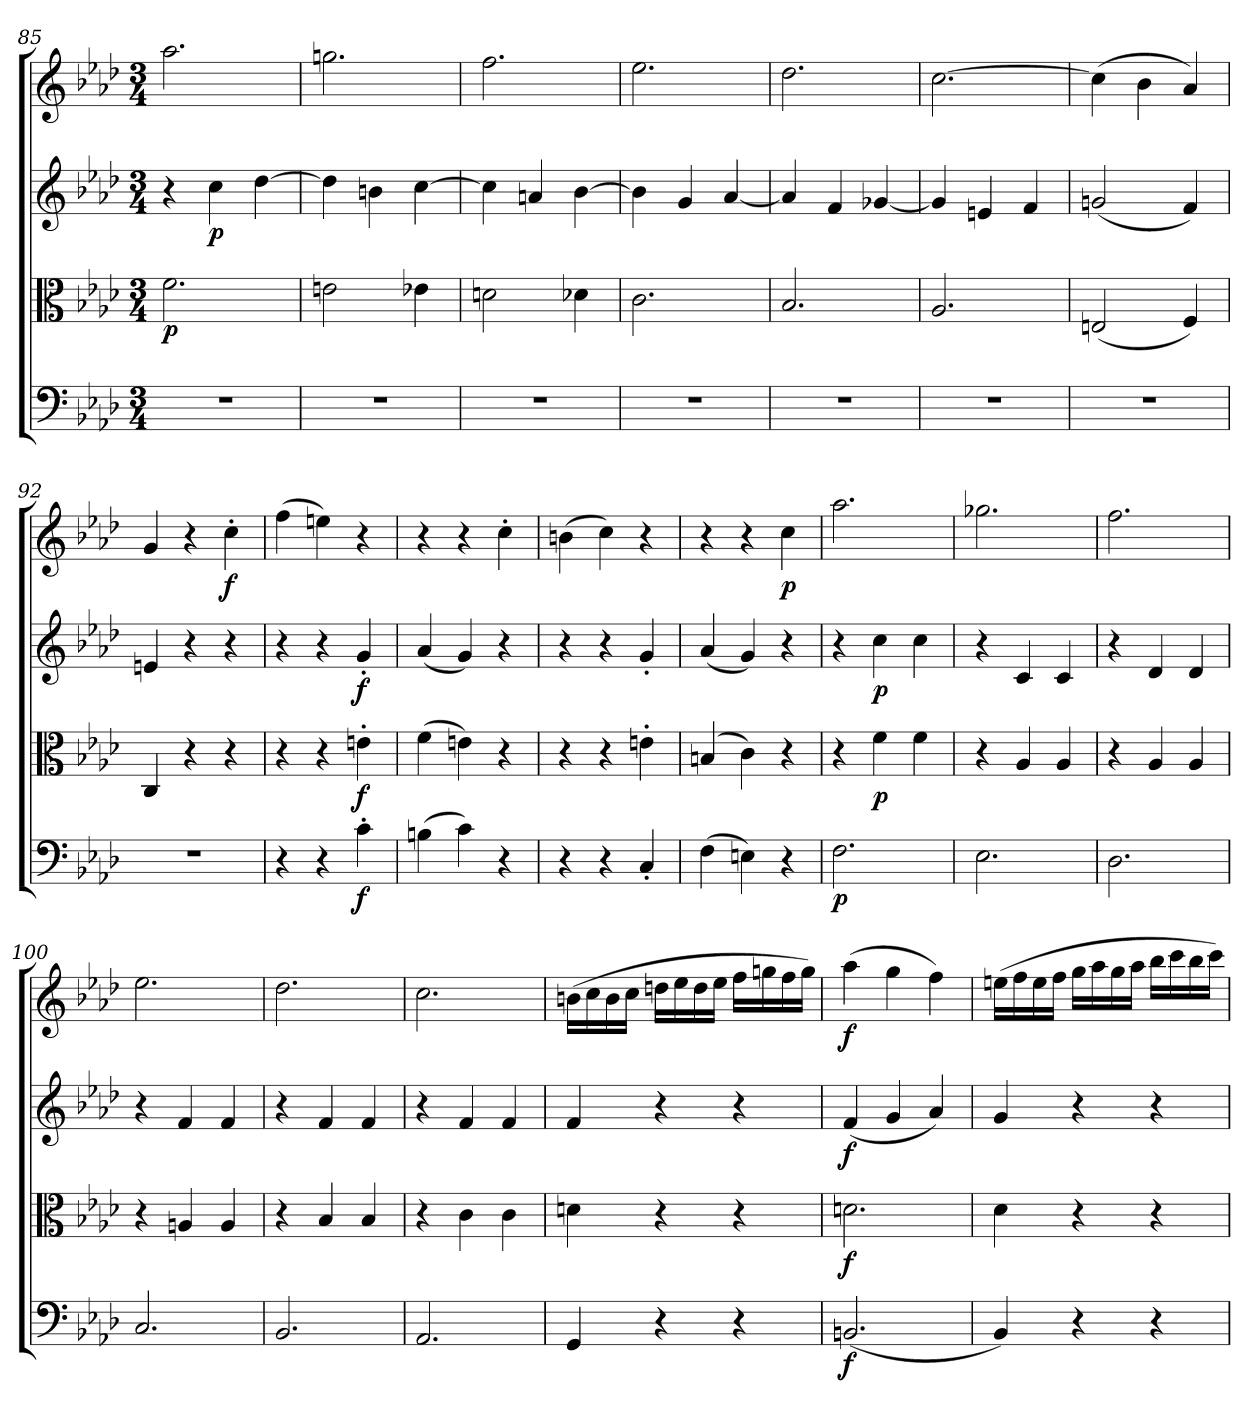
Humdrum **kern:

**kern	**dynam	**kern	**dynam	**kern	**dynam	**kern	**dynam
*part4	*part4	*part3	*part3	*part2	*part2	*part1	*part1
*staff4	*staff4	*staff3	*staff3	*staff2	*staff2	*staff1	*staff1
*clefF4	*	*clefC3	*	*clefG2	*	*clefG2	*
*k[b-e-a-d-]	*	*k[b-e-a-d-]	*	*k[b-e-a-d-]	*	*k[b-e-a-d-]	*
*f:	*	*f:	*	*f:	*	*f:	*
*M3/4	*	*M3/4	*	*M3/4	*	*M3/4	*
=85	=85	=85	=85	=85	=85	=85	=85
2.r	.	2.f\	p	4r	.	2.aa-\	.
.	.	.	.	4cc\	p	.	.
.	.	.	.	[4dd-\	.	.	.
=86	=86	=86	=86	=86	=86	=86	=86
2.r	.	2en\	.	4dd-\]	.	2.ggn\	.
.	.	.	.	4bn\	.	.	.
.	.	4e-X\	.	[4cc\	.	.	.
=87	=87	=87	=87	=87	=87	=87	=87
2.r	.	2dn\	.	4cc\]	.	2.ff\	.
.	.	.	.	4an/	.	.	.
.	.	4d-X\	.	[4b-\	.	.	.
=88	=88	=88	=88	=88	=88	=88	=88
2.r	.	2.c\	.	4b-\]	.	2.ee-\	.
.	.	.	.	4g/	.	.	.
.	.	.	.	[4a-/	.	.	.
=89	=89	=89	=89	=89	=89	=89	=89
2.r	.	2.B-/	.	4a-/]	.	2.dd-\	.
.	.	.	.	4f/	.	.	.
.	.	.	.	[4g-X/	.	.	.
=90	=90	=90	=90	=90	=90	=90	=90
2.r	.	2.A-/	.	4g-/]	.	[2.cc\	.
.	.	.	.	4en/	.	.	.
.	.	.	.	4f/	.	.	.
=91	=91	=91	=91	=91	=91	=91	=91
2.r	.	(2En/	.	(2gn/	.	(4cc\]	.
.	.	.	.	.	.	4b-\	.
.	.	4F/)	.	4f/)	.	4a-/)	.
=92	=92	=92	=92	=92	=92	=92	=92
2.r	.	4C/	.	4en/	.	4g/	.
.	.	4r	.	4r	.	4r	.
.	.	4r	.	4r	.	4cc'\	f
=93	=93	=93	=93	=93	=93	=93	=93
4r	.	4r	.	4r	.	(4ff\	.
4r	.	4r	.	4r	.	4een\)	.
4c'\	f	4en'\	f	4g'/	f	4r	.
=94	=94	=94	=94	=94	=94	=94	=94
(4Bn\	.	(4f\	.	(4a-/	.	4r	.
4c\)	.	4en\)	.	4g/)	.	4r	.
4r	.	4r	.	4r	.	4cc'\	.
=95	=95	=95	=95	=95	=95	=95	=95
4r	.	4r	.	4r	.	(4bn\	.
4r	.	4r	.	4r	.	4cc\)	.
4C'/	.	4en'\	.	4g'/	.	4r	.
=96	=96	=96	=96	=96	=96	=96	=96
(4F\	.	(4Bn/	.	(4a-/	.	4r	.
4En\)	.	4c\)	.	4g/)	.	4r	.
4r	.	4r	.	4r	.	4cc\	p
=97	=97	=97	=97	=97	=97	=97	=97
2.F\	p	4r	.	4r	.	2.aa-\	.
.	.	4f\	p	4cc\	p	.	.
.	.	4f\	.	4cc\	.	.	.
=98	=98	=98	=98	=98	=98	=98	=98
2.E-\	.	4r	.	4r	.	2.gg-X\	.
.	.	4A-/	.	4c/	.	.	.
.	.	4A-/	.	4c/	.	.	.
=99	=99	=99	=99	=99	=99	=99	=99
2.D-\	.	4r	.	4r	.	2.ff\	.
.	.	4A-/	.	4d-/	.	.	.
.	.	4A-/	.	4d-/	.	.	.
=100	=100	=100	=100	=100	=100	=100	=100
2.C/	.	4r	.	4r	.	2.ee-\	.
.	.	4An/	.	4f/	.	.	.
.	.	4A/	.	4f/	.	.	.
=101	=101	=101	=101	=101	=101	=101	=101
2.BB-/	.	4r	.	4r	.	2.dd-\	.
.	.	4B-/	.	4f/	.	.	.
.	.	4B-/	.	4f/	.	.	.
=102	=102	=102	=102	=102	=102	=102	=102
2.AA-/	.	4r	.	4r	.	2.cc\	.
.	.	4c\	.	4f/	.	.	.
.	.	4c\	.	4f/	.	.	.
=103	=103	=103	=103	=103	=103	=103	=103
4GG/	.	4dn\	.	4f/	.	(16bn\LL	.
.	.	.	.	.	.	16cc\	.
.	.	.	.	.	.	16b\	.
.	.	.	.	.	.	16cc\JJ	.
4r	.	4r	.	4r	.	16ddn\LL	.
.	.	.	.	.	.	16ee-\	.
.	.	.	.	.	.	16dd\	.
.	.	.	.	.	.	16ee-\JJ	.
4r	.	4r	.	4r	.	16ff\LL	.
.	.	.	.	.	.	16ggn\	.
.	.	.	.	.	.	16ff\	.
.	.	.	.	.	.	16gg\JJ)	.
=104	=104	=104	=104	=104	=104	=104	=104
(2.BBn/	f	2.dn\	f	(4f/	f	(4aa-\	f
.	.	.	.	4g/	.	4gg\	.
.	.	.	.	4a-/)	.	4ff\)	.
=105	=105	=105	=105	=105	=105	=105	=105
4BB-/)	.	4d-\	.	4g/	.	(16een\LL	.
.	.	.	.	.	.	16ff\	.
.	.	.	.	.	.	16ee\	.
.	.	.	.	.	.	16ff\JJ	.
4r	.	4r	.	4r	.	16gg\LL	.
.	.	.	.	.	.	16aa-\	.
.	.	.	.	.	.	16gg\	.
.	.	.	.	.	.	16aa-\JJ	.
4r	.	4r	.	4r	.	16bb-\LL	.
.	.	.	.	.	.	16ccc\	.
.	.	.	.	.	.	16bb-\	.
.	.	.	.	.	.	16ccc\JJ)	.
=	=	=	=	=	=	=	=
*-	*-	*-	*-	*-	*-	*-	*-
